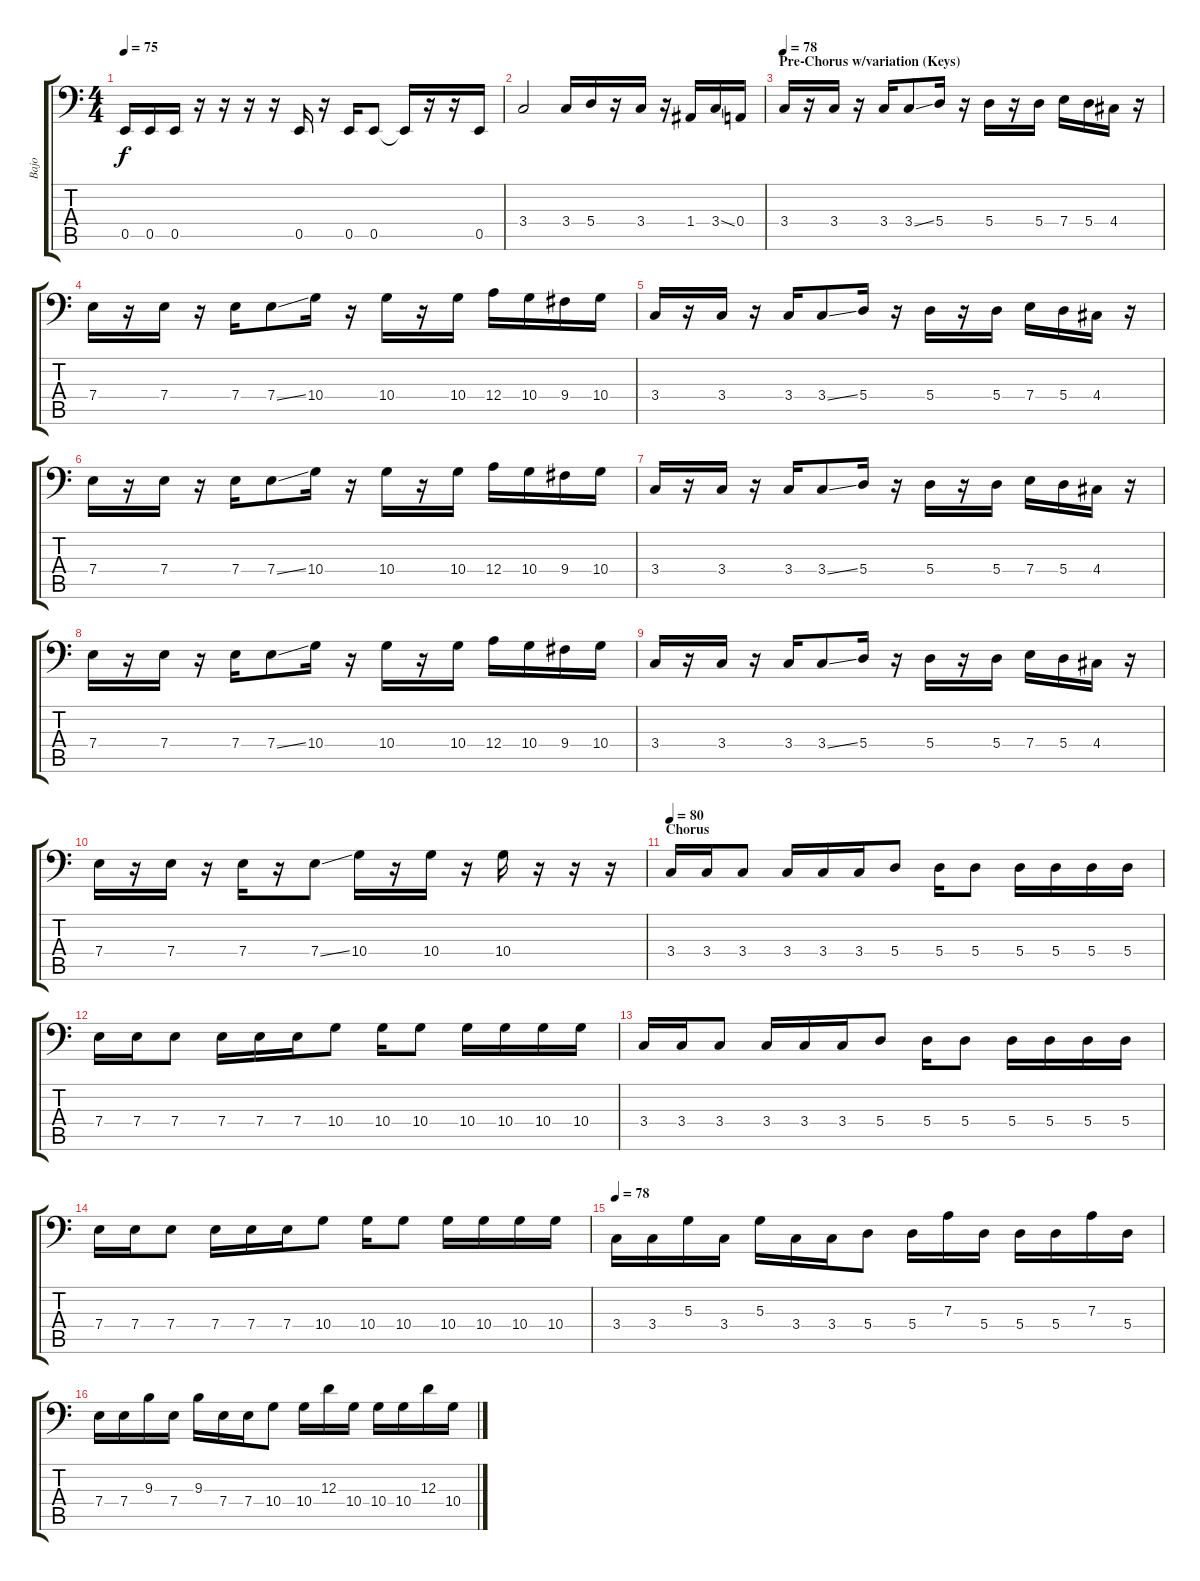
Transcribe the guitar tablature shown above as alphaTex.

\track ("Bajo" "Bajo") {instrument fretlessbass}
\staff {score tabs}
\tuning (C3 G2 D2 A1 E1 B0) {hide}
\ts (4 4)
\tempo 75
\clef f4
\ks c
0.5.16{dy f} 0.5.16 0.5.16 r.16 r.16 r.16 r.16 0.5.16 r.16 0.5.16 0.5.8 0.5{t}.16 r.16 r.16 0.5.16 |
3.4.2 3.4.16 5.4.16 r.16 3.4.16 r.16 1.4.16 3.4{ss}.16 0.4.16 |
\section ("" "Pre-Chorus w/variation (Keys)")
\tempo 78
3.4.16{instrument electricbasspick} r.16 3.4.16 r.16 3.4.16 3.4{ss}.8 5.4.16 r.16 5.4.16 r.16 5.4.16 7.4.16 5.4.16 4.4.16 r.16 |
7.4.16 r.16 7.4.16 r.16 7.4.16 7.4{ss}.8 10.4.16 r.16 10.4.16 r.16 10.4.16 12.4.16 10.4.16 9.4.16 10.4.16 |
3.4.16 r.16 3.4.16 r.16 3.4.16 3.4{ss}.8 5.4.16 r.16 5.4.16 r.16 5.4.16 7.4.16 5.4.16 4.4.16 r.16 |
7.4.16 r.16 7.4.16 r.16 7.4.16 7.4{ss}.8 10.4.16 r.16 10.4.16 r.16 10.4.16 12.4.16 10.4.16 9.4.16 10.4.16 |
3.4.16 r.16 3.4.16 r.16 3.4.16 3.4{ss}.8 5.4.16 r.16 5.4.16 r.16 5.4.16 7.4.16 5.4.16 4.4.16 r.16 |
7.4.16 r.16 7.4.16 r.16 7.4.16 7.4{ss}.8 10.4.16 r.16 10.4.16 r.16 10.4.16 12.4.16 10.4.16 9.4.16 10.4.16 |
3.4.16 r.16 3.4.16 r.16 3.4.16 3.4{ss}.8 5.4.16 r.16 5.4.16 r.16 5.4.16 7.4.16 5.4.16 4.4.16 r.16 |
7.4.16 r.16 7.4.16 r.16 7.4.16 r.16 7.4{ss}.8 10.4.16 r.16 10.4.16 r.16 10.4.16 r.16 r.16 r.16 |
\section ("" "Chorus")
\tempo 80
3.4.16 3.4.16 3.4.8 3.4.16 3.4.16 3.4.16 5.4.8 5.4.16 5.4.8 5.4.16 5.4.16 5.4.16 5.4.16 |
7.4.16 7.4.16 7.4.8 7.4.16 7.4.16 7.4.16 10.4.8 10.4.16 10.4.8 10.4.16 10.4.16 10.4.16 10.4.16 |
3.4.16 3.4.16 3.4.8 3.4.16 3.4.16 3.4.16 5.4.8 5.4.16 5.4.8 5.4.16 5.4.16 5.4.16 5.4.16 |
7.4.16 7.4.16 7.4.8 7.4.16 7.4.16 7.4.16 10.4.8 10.4.16 10.4.8 10.4.16 10.4.16 10.4.16 10.4.16 |
\tempo 78
3.4.16 3.4.16 5.3.16 3.4.16 5.3.16 3.4.16 3.4.16 5.4.8 5.4.16 7.3.16 5.4.16 5.4.16 5.4.16 7.3.16 5.4.16 |
7.4.16 7.4.16 9.3.16 7.4.16 9.3.16 7.4.16 7.4.16 10.4.8 10.4.16 12.3.16 10.4.16 10.4.16 10.4.16 12.3.16 10.4.16
